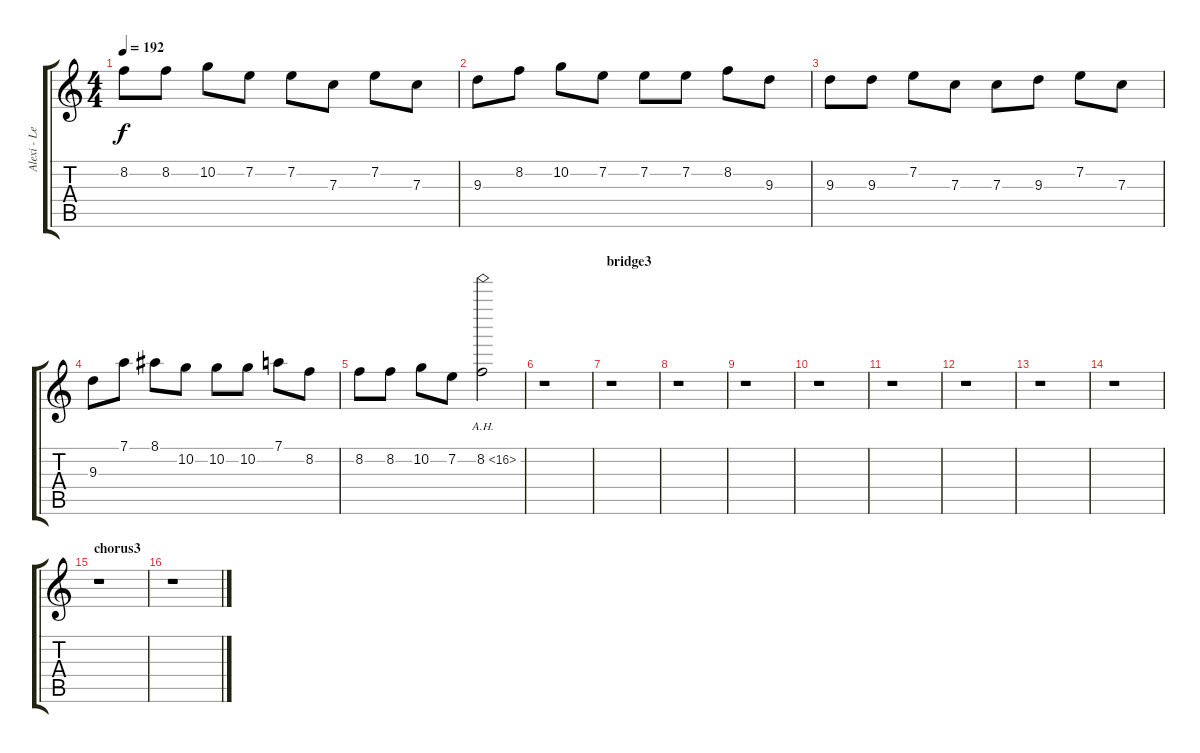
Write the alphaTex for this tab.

\track ("Alexi - Lead" "Alexi - Le") {instrument overdrivenguitar}
\staff {score tabs}
\tuning (D4 A3 F3 C3 G2 D2) {hide}
\ts (4 4)
\tempo 192
\clef g2
\ks c
8.2.8{dy f} 8.2.8 10.2.8 7.2.8 7.2.8 7.3.8 7.2.8 7.3.8 |
9.3.8 8.2.8 10.2.8 7.2.8 7.2.8 7.2.8 8.2.8 9.3.8 |
9.3.8 9.3.8 7.2.8 7.3.8 7.3.8 9.3.8 7.2.8 7.3.8 |
9.3.8 7.1.8 8.1.8 10.2.8 10.2.8 10.2.8 7.1.8 8.2.8 |
8.2.8 8.2.8 10.2.8 7.2.8 8.2{ah 8}.2 |
r.1 |
\section ("" "bridge3")
r.1 |
r.1 |
r.1 |
r.1 |
r.1 |
r.1 |
r.1 |
r.1 |
\section ("" "chorus3")
r.1 |
r.1
